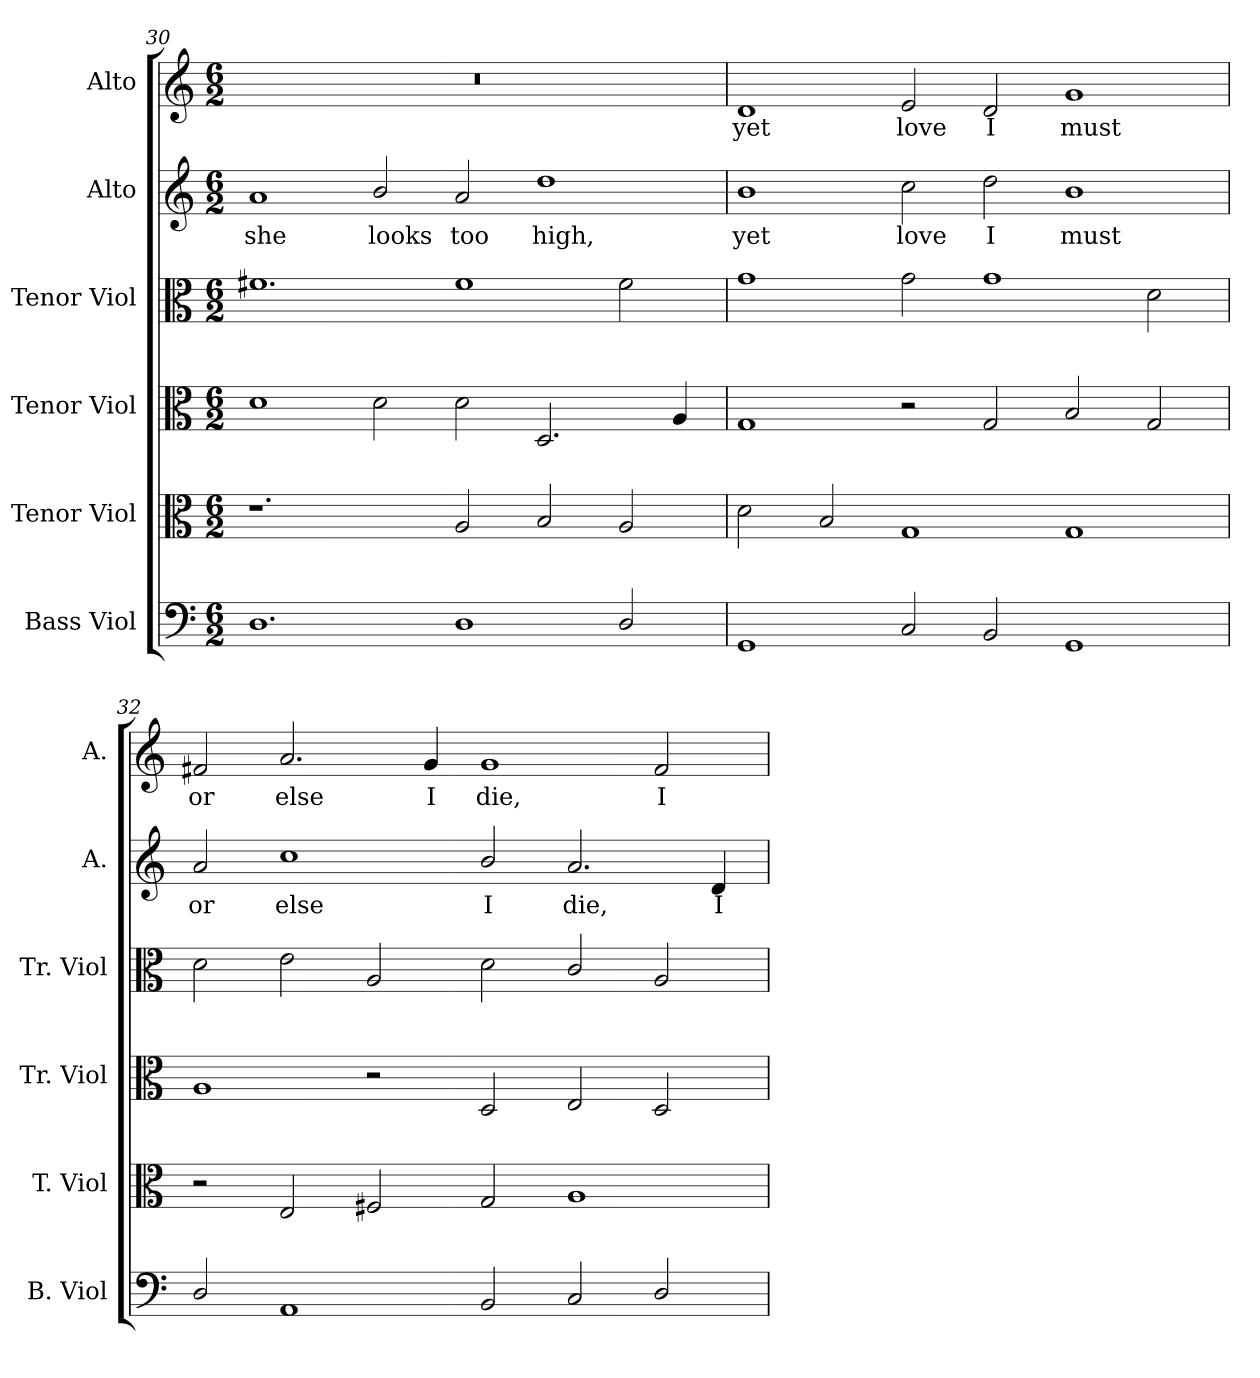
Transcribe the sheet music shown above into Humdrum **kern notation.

**kern	**kern	**kern	**kern	**kern	**text	**kern	**text
*part6	*part5	*part4	*part3	*part2	*part2	*part1	*part1
*staff6	*staff5	*staff4	*staff3	*staff2	*staff2	*staff1	*staff1
*I"Bass Viol	*I"Tenor Viol	*I"Tenor Viol	*I"Tenor Viol	*I"Alto	*	*I"Alto	*
*I'B. Viol	*I'T. Viol	*I'Tr. Viol	*I'Tr. Viol	*I'A.	*	*I'A.	*
*clefF4	*clefC3	*clefC3	*clefC3	*clefG2	*	*clefG2	*
*k[]	*k[]	*k[]	*k[]	*k[]	*	*k[]	*
*C:	*C:	*C:	*C:	*C:	*	*C:	*
*M6/2	*M6/2	*M6/2	*M6/2	*M6/2	*	*M6/2	*
=30	=30	=30	=30	=30	=30	=30	=30
!	!	!	!	!	!LO:LY:b:color=#000000	!LO:N:vis=1	!
1.Di	1.r	1di	1.f#Xi	1ai	she	0.r	.
!	!	!	!	!	!LO:LY:b:color=#000000	!	!
.	.	2di\	.	2bi/	looks	.	.
!	!	!	!	!	!LO:LY:b:color=#000000	!	!
1Di	2Ai/	2di\	1f#i	2ai/	too	.	.
!	!	!	!	!	!LO:LY:b:color=#000000	!	!
.	2Bi/	2.Di/	.	1ddi	high,	.	.
2Di/	2Ai/	.	2f#i\	.	.	.	.
.	.	4Ai/	.	.	.	.	.
=31	=31	=31	=31	=31	=31	=31	=31
!	!	!	!	!	!LO:LY:b:color=#000000	!	!
!	!	!	!	!	!	!	!LO:LY:b:color=#000000
1GGi	2di\	1Gi	1gi	1bi	yet	1di	yet
.	2Bi/	.	.	.	.	.	.
!	!	!	!	!	!LO:LY:b:color=#000000	!	!
!	!	!	!	!	!	!	!LO:LY:b:color=#000000
2Ci/	1Gi	2r	2gi\	2cci\	love	2ei/	love
!	!	!	!	!	!LO:LY:b:color=#000000	!	!
!	!	!	!	!	!	!	!LO:LY:b:color=#000000
2BBi/	.	2Gi/	1gi	2ddi\	I	2di/	I
!	!	!	!	!	!LO:LY:b:color=#000000	!	!
!	!	!	!	!	!	!	!LO:LY:b:color=#000000
1GGi	1Gi	2Bi/	.	1bi	must	1gi	must
.	.	2Gi/	2di\	.	.	.	.
!!LO:LB:g=z
=32	=32	=32	=32	=32	=32	=32	=32
!	!	!	!	!	!LO:LY:b:color=#000000	!	!
!	!	!	!	!	!	!	!LO:LY:b:color=#000000
2Di/	2r	1Ai	2di\	2ai/	or	2f#Xi/	or
!	!	!	!	!	!LO:LY:b:color=#000000	!	!
!	!	!	!	!	!	!	!LO:LY:b:color=#000000
1AAi	2Ei/	.	2ei\	1cci	else	2.ai/	else
.	2F#Xi/	2r	2Ai/	.	.	.	.
!	!	!	!	!	!	!	!LO:LY:b:color=#000000
.	.	.	.	.	.	4gi/	I
!	!	!	!	!	!LO:LY:b:color=#000000	!	!
!	!	!	!	!	!	!	!LO:LY:b:color=#000000
2BBi/	2Gi/	2Di/	2di\	2bi/	I	1gi	die,
!	!	!	!	!	!LO:LY:b:color=#000000	!	!
2Ci/	1Ai	2Ei/	2ci/	2.ai/	die,	.	.
!	!	!	!	!	!	!	!LO:LY:b:color=#000000
2Di/	.	2Di/	2Ai/	.	.	2f#i/	I
!	!	!	!	!	!LO:LY:b:color=#000000	!	!
.	.	.	.	4di/	I	.	.
=	=	=	=	=	=	=	=
*-	*-	*-	*-	*-	*-	*-	*-
